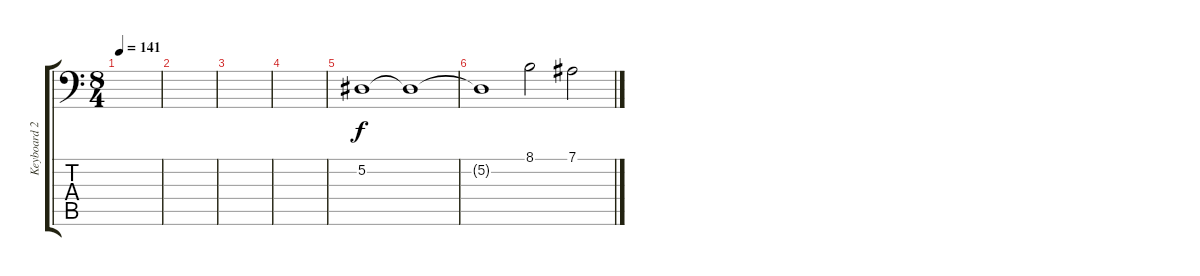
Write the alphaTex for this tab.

\track ("Keyboard 2" "Keyboard 2") {instrument pad8sweep}
\staff {score tabs}
\tuning (Eb3 Bb2 Gb2 Db2 Ab1 Eb1) {hide}
\ts (8 4)
\tempo 141
\clef f4
\ks c
|
|
|
|
5.2.1 5.2{t}.1 |
5.2{t}.1 8.1.2 7.1.2
